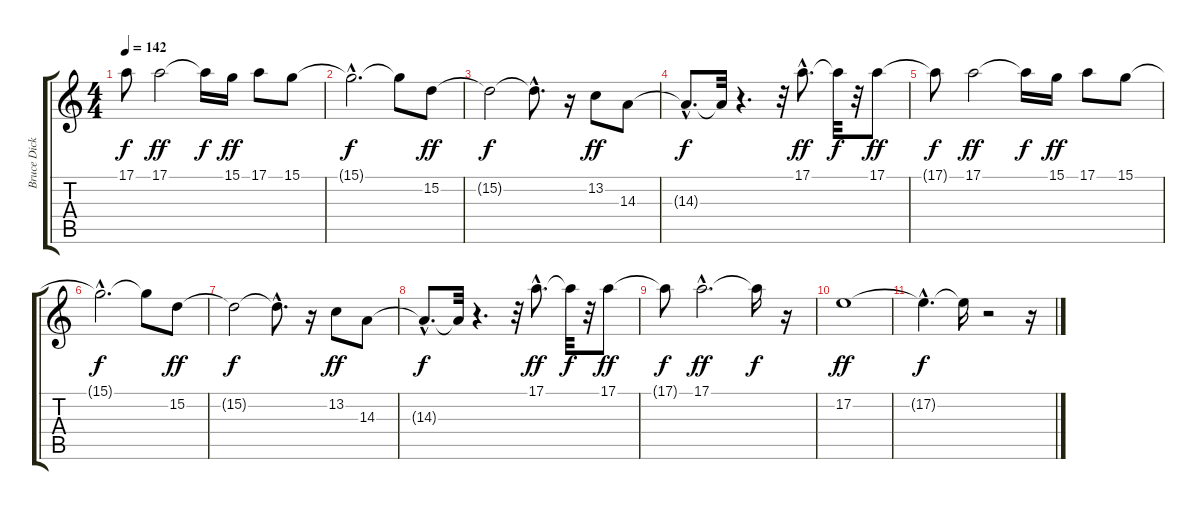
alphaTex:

\track ("Bruce Dickinson" "Bruce Dick") {instrument choiraahs}
\staff {score tabs}
\tuning (E4 B3 G3 D3 A2 E2) {hide}
\ts (4 4)
\tempo 142
\clef g2
\ks c
17.1{t}.8{dy f} 17.1.2{dy ff} 17.1{t}.16{dy f} 15.1.16{dy ff} 17.1.8 15.1.8 |
15.1{hac t}.2{d dy f} 15.1{t}.8 15.2.8{dy ff} |
15.2{t}.2{dy f} 15.2{hac t}.8{d} r.16 13.2.8{dy ff} 14.3.8 |
14.3{hac t}.8{d dy f} 14.3{t}.32 r.4{d} r.32 17.1{hac}.8{d dy ff} 17.1{t}.32{dy f} r.32 17.1.8{dy ff} |
17.1{t}.8{dy f} 17.1.2{dy ff} 17.1{t}.16{dy f} 15.1.16{dy ff} 17.1.8 15.1.8 |
15.1{hac t}.2{d dy f} 15.1{t}.8 15.2.8{dy ff} |
15.2{t}.2{dy f} 15.2{hac t}.8{d} r.16 13.2.8{dy ff} 14.3.8 |
14.3{hac t}.8{d dy f} 14.3{t}.32 r.4{d} r.32 17.1{hac}.8{d dy ff} 17.1{t}.32{dy f} r.32 17.1.8{dy ff} |
17.1{t}.8{dy f} 17.1{hac}.2{d dy ff} 17.1{t}.16{dy f} r.16 |
17.2.1{dy ff} |
17.2{hac t}.4{d dy f} 17.2{t}.16 r.2 r.16
